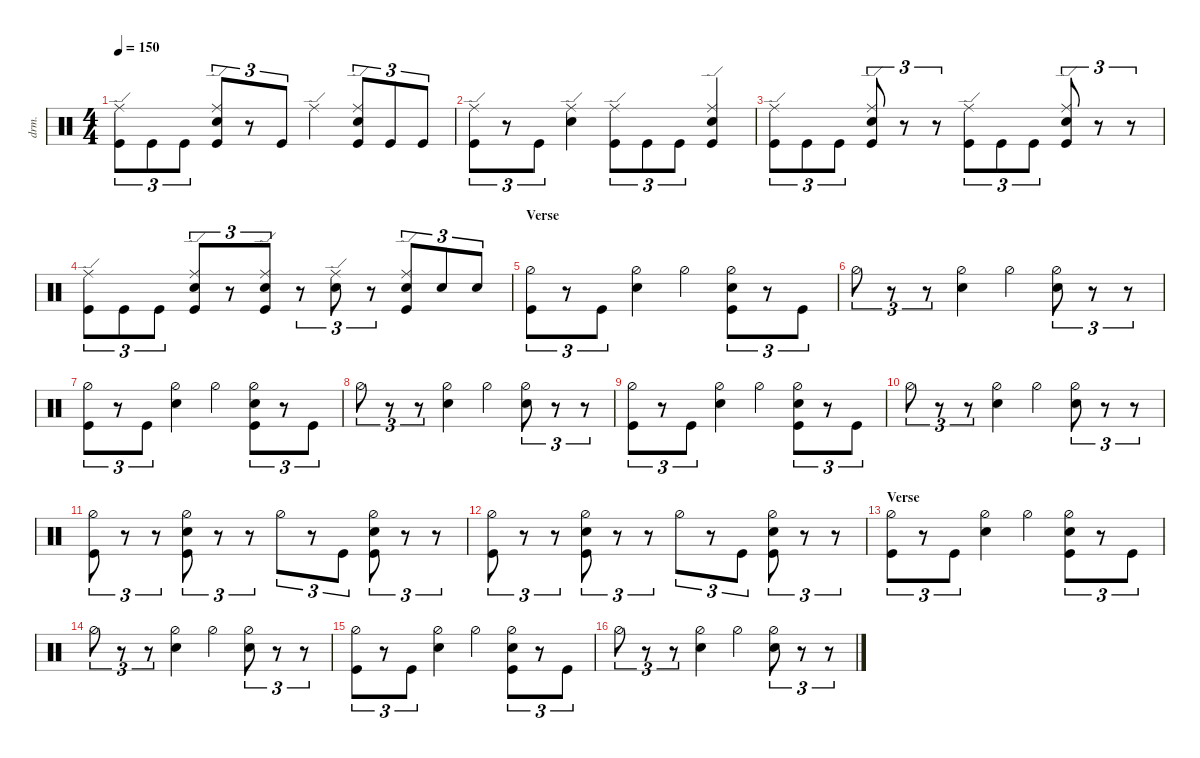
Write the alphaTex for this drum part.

\defaultSystemsLayout 4
\hideDynamics
\bracketExtendMode nobrackets
\otherSystemsTrackNameOrientation horizontal
\track ("Drumkit" "drm.") {solo instrument percussion}
\staff {score}
\articulation defaults
\ts (4 4)
\scale
1.06224
\tempo 150
\accidentals auto
\clef neutral
\ottava regular
\simile none
\ks aminor
("Kick (hit)" "Ride (edge)").8{tu (3 2) dy mf} "Kick (hit)".8{tu (3 2)} "Kick (hit)".8{tu (3 2)} ("Kick (hit)" "Ride (edge)" "Snare (hit) 2").8{tu (3 2)} r.8{tu (3 2)} "Kick (hit)".8{tu (3 2)} "Ride (edge)".4 ("Kick (hit)" "Ride (edge)" "Snare (hit) 2").8{tu (3 2)} "Kick (hit)".8{tu (3 2)} "Kick (hit)".8{tu (3 2)} |
\scale
0.973358 ("Kick (hit)" "Ride (edge)").8{tu (3 2)} r.8{tu (3 2)} "Kick (hit)".8{tu (3 2)} ("Ride (edge)" "Snare (hit) 2").4 ("Kick (hit)" "Ride (edge)").8{tu (3 2)} "Kick (hit)".8{tu (3 2)} "Kick (hit)".8{tu (3 2)} ("Ride (edge)" "Snare (hit) 2" "Kick (hit)").4 |
\scale
0.973358 ("Kick (hit)" "Ride (edge)").8{tu (3 2)} "Kick (hit)".8{tu (3 2)} "Kick (hit)".8{tu (3 2)} ("Kick (hit)" "Snare (hit) 2" "Ride (edge)").8{tu (3 2)} r.8{tu (3 2)} r.8{tu (3 2)} ("Kick (hit)" "Ride (edge)").8{tu (3 2)} "Kick (hit)".8{tu (3 2)} "Kick (hit)".8{tu (3 2)} ("Kick (hit)" "Snare (hit) 2" "Ride (edge)").8{tu (3 2)} r.8{tu (3 2)} r.8{tu (3 2)} |
\scale
0.991042 ("Kick (hit)" "Ride (edge)").8{tu (3 2)} "Kick (hit)".8{tu (3 2)} "Kick (hit)".8{tu (3 2)} ("Kick (hit)" "Snare (hit) 2" "Ride (edge)").8{tu (3 2)} r.8{tu (3 2)} ("Kick (hit)" "Snare (hit) 2" "Ride (edge)").8{tu (3 2)} r.8{tu (3 2)} ("Snare (hit) 2" "Ride (edge)").8{tu (3 2)} r.8{tu (3 2)} ("Snare (hit) 2" "Kick (hit)" "Ride (edge)").8{tu (3 2)} "Snare (hit) 2".8{tu (3 2)} "Snare (hit) 2".8{tu (3 2)} |
\section ("" "Verse")
\scale
1.06666 ("Kick (hit)" "Hi-Hat (half)").8{tu (3 2)} r.8{tu (3 2)} "Kick (hit)".8{tu (3 2)} ("Hi-Hat (half)" "Snare (hit) 2").4 "Hi-Hat (half)".4 ("Kick (hit)" "Hi-Hat (half)" "Snare (hit) 2").8{tu (3 2)} r.8{tu (3 2)} "Kick (hit)".8{tu (3 2)} |
\scale
0.977779 "Hi-Hat (half)".8{tu (3 2)} r.8{tu (3 2)} r.8{tu (3 2)} ("Hi-Hat (half)" "Snare (hit) 2").4 "Hi-Hat (half)".4 ("Hi-Hat (half)" "Snare (hit) 2").8{tu (3 2)} r.8{tu (3 2)} r.8{tu (3 2)} |
\scale
0.977779 ("Kick (hit)" "Hi-Hat (half)").8{tu (3 2)} r.8{tu (3 2)} "Kick (hit)".8{tu (3 2)} ("Hi-Hat (half)" "Snare (hit) 2").4 "Hi-Hat (half)".4 ("Kick (hit)" "Hi-Hat (half)" "Snare (hit) 2").8{tu (3 2)} r.8{tu (3 2)} "Kick (hit)".8{tu (3 2)} |
\scale
0.977779 "Hi-Hat (half)".8{tu (3 2)} r.8{tu (3 2)} r.8{tu (3 2)} ("Hi-Hat (half)" "Snare (hit) 2").4 "Hi-Hat (half)".4 ("Hi-Hat (half)" "Snare (hit) 2").8{tu (3 2)} r.8{tu (3 2)} r.8{tu (3 2)} |
\scale
1.06224 ("Kick (hit)" "Hi-Hat (half)").8{tu (3 2)} r.8{tu (3 2)} "Kick (hit)".8{tu (3 2)} ("Hi-Hat (half)" "Snare (hit) 2").4 "Hi-Hat (half)".4 ("Kick (hit)" "Hi-Hat (half)" "Snare (hit) 2").8{tu (3 2)} r.8{tu (3 2)} "Kick (hit)".8{tu (3 2)} |
\scale
0.973358 "Hi-Hat (half)".8{tu (3 2)} r.8{tu (3 2)} r.8{tu (3 2)} ("Hi-Hat (half)" "Snare (hit) 2").4 "Hi-Hat (half)".4 ("Hi-Hat (half)" "Snare (hit) 2").8{tu (3 2)} r.8{tu (3 2)} r.8{tu (3 2)} |
\scale
0.973358 ("Kick (hit)" "Hi-Hat (half)").8{tu (3 2)} r.8{tu (3 2)} r.8{tu (3 2)} ("Kick (hit)" "Hi-Hat (half)" "Snare (hit) 2").8{tu (3 2)} r.8{tu (3 2)} r.8{tu (3 2)} "Hi-Hat (half)".8{tu (3 2)} r.8{tu (3 2)} "Kick (hit)".8{tu (3 2)} ("Kick (hit)" "Hi-Hat (half)" "Snare (hit) 2").8{tu (3 2)} r.8{tu (3 2)} r.8{tu (3 2)} |
\scale
0.991042 ("Kick (hit)" "Hi-Hat (half)").8{tu (3 2)} r.8{tu (3 2)} r.8{tu (3 2)} ("Kick (hit)" "Hi-Hat (half)" "Snare (hit) 2").8{tu (3 2)} r.8{tu (3 2)} r.8{tu (3 2)} "Hi-Hat (half)".8{tu (3 2)} r.8{tu (3 2)} "Kick (hit)".8{tu (3 2)} ("Kick (hit)" "Hi-Hat (half)" "Snare (hit) 2").8{tu (3 2)} r.8{tu (3 2)} r.8{tu (3 2)} |
\section ("" "Verse")
\scale
1.06666 ("Kick (hit)" "Hi-Hat (half)").8{tu (3 2)} r.8{tu (3 2)} "Kick (hit)".8{tu (3 2)} ("Hi-Hat (half)" "Snare (hit) 2").4 "Hi-Hat (half)".4 ("Kick (hit)" "Hi-Hat (half)" "Snare (hit) 2").8{tu (3 2)} r.8{tu (3 2)} "Kick (hit)".8{tu (3 2)} |
\scale
0.977779 "Hi-Hat (half)".8{tu (3 2)} r.8{tu (3 2)} r.8{tu (3 2)} ("Hi-Hat (half)" "Snare (hit) 2").4 "Hi-Hat (half)".4 ("Hi-Hat (half)" "Snare (hit) 2").8{tu (3 2)} r.8{tu (3 2)} r.8{tu (3 2)} |
\scale
0.977779 ("Kick (hit)" "Hi-Hat (half)").8{tu (3 2)} r.8{tu (3 2)} "Kick (hit)".8{tu (3 2)} ("Hi-Hat (half)" "Snare (hit) 2").4 "Hi-Hat (half)".4 ("Kick (hit)" "Hi-Hat (half)" "Snare (hit) 2").8{tu (3 2)} r.8{tu (3 2)} "Kick (hit)".8{tu (3 2)} |
\scale
0.977779 "Hi-Hat (half)".8{tu (3 2)} r.8{tu (3 2)} r.8{tu (3 2)} ("Hi-Hat (half)" "Snare (hit) 2").4 "Hi-Hat (half)".4 ("Hi-Hat (half)" "Snare (hit) 2").8{tu (3 2)} r.8{tu (3 2)} r.8{tu (3 2)}
